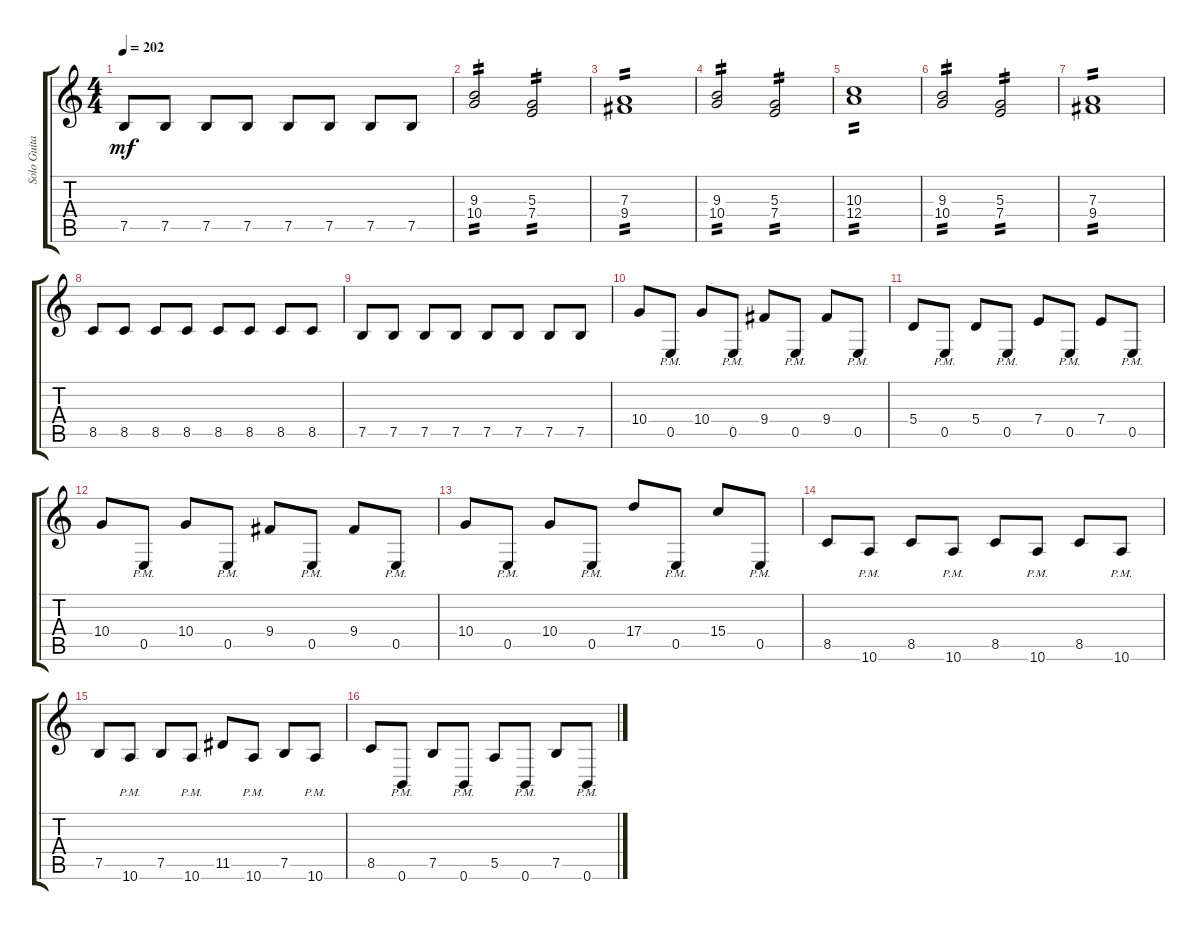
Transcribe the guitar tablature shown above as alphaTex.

\track ("Solo Guitar" "Solo Guita") {instrument distortionguitar}
\staff {score tabs}
\tuning (B3 Gb3 D3 A2 E2 B1) {hide}
\ts (4 4)
\tempo 202
\clef g2
\ks c
7.5.8{dy mf} 7.5.8 7.5.8 7.5.8 7.5.8 7.5.8 7.5.8 7.5.8 |
(9.3 10.4).2{tp 2} (5.3 7.4).2{tp 2} |
(7.3 9.4).1{tp 2} |
(9.3 10.4).2{tp 2} (5.3 7.4).2{tp 2} |
(10.3 12.4).1{tp 2} |
(9.3 10.4).2{tp 2} (5.3 7.4).2{tp 2} |
(7.3 9.4).1{tp 2} |
8.5.8 8.5.8 8.5.8 8.5.8 8.5.8 8.5.8 8.5.8 8.5.8 |
7.5.8 7.5.8 7.5.8 7.5.8 7.5.8 7.5.8 7.5.8 7.5.8 |
10.4.8 0.5{pm}.8 10.4.8 0.5{pm}.8 9.4.8 0.5{pm}.8 9.4.8 0.5{pm}.8 |
5.4.8 0.5{pm}.8 5.4.8 0.5{pm}.8 7.4.8 0.5{pm}.8 7.4.8 0.5{pm}.8 |
10.4.8 0.5{pm}.8 10.4.8 0.5{pm}.8 9.4.8 0.5{pm}.8 9.4.8 0.5{pm}.8 |
10.4.8 0.5{pm}.8 10.4.8 0.5{pm}.8 17.4.8 0.5{pm}.8 15.4.8 0.5{pm}.8 |
8.5.8 10.6{pm}.8 8.5.8 10.6{pm}.8 8.5.8 10.6{pm}.8 8.5.8 10.6{pm}.8 |
7.5.8 10.6{pm}.8 7.5.8 10.6{pm}.8 11.5.8 10.6{pm}.8 7.5.8 10.6{pm}.8 |
8.5.8 0.6{pm}.8 7.5.8 0.6{pm}.8 5.5.8 0.6{pm}.8 7.5.8 0.6{pm}.8
